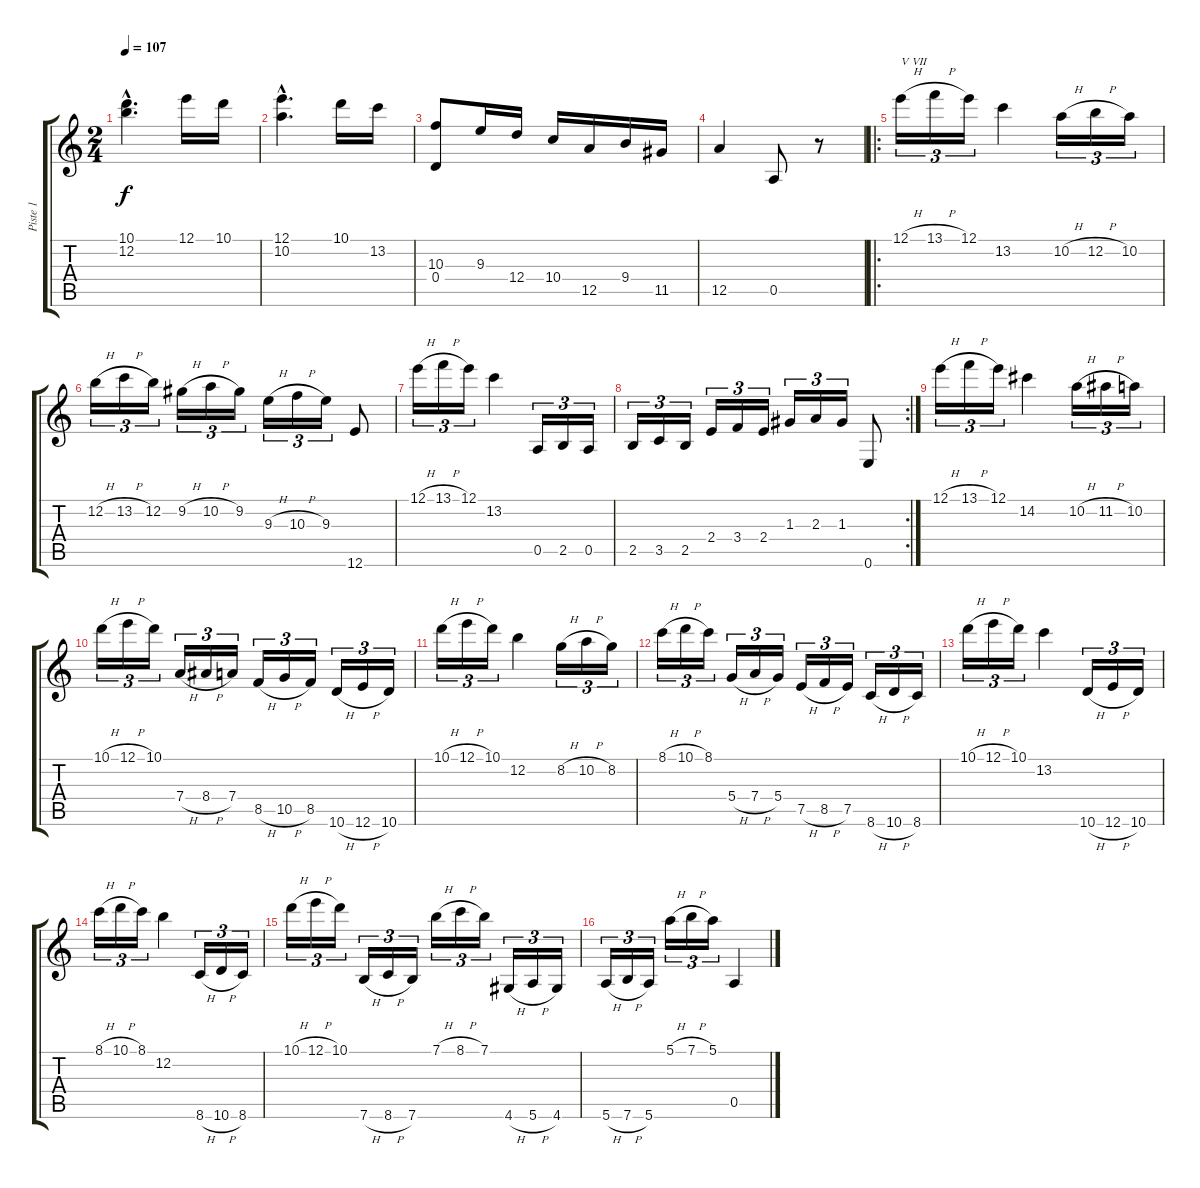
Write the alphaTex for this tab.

\track ("Piste 1" "Piste 1") {instrument distortionguitar}
\staff {score tabs}
\tuning (E4 B3 G3 D3 A2 E2) {hide}
\ts (2 4)
\tempo 107
\clef g2
\ks c
(10.1{hac} 12.2{hac}).4{d dy f} 12.1.16 10.1.16 |
(12.1{hac} 10.2{hac}).4{d} 10.1.16 13.2.16 |
(10.3 0.4).8 9.3.16 12.4.16 10.4.16 12.5.16 9.4.16 11.5.16 |
12.5.4 0.5.8 r.8 |
\ro
12.1{h}.16{tu (3 2) txt "V VII"} 13.1{h}.16{tu (3 2)} 12.1.16{tu (3 2)} 13.2.4 10.2{h}.16{tu (3 2)} 12.2{h}.16{tu (3 2)} 10.2.16{tu (3 2)} |
12.2{h}.16{tu (3 2)} 13.2{h}.16{tu (3 2)} 12.2.16{tu (3 2)} 9.2{h}.16{tu (3 2)} 10.2{h}.16{tu (3 2)} 9.2.16{tu (3 2)} 9.3{h}.16{tu (3 2)} 10.3{h}.16{tu (3 2)} 9.3.16{tu (3 2)} 12.6.8 |
12.1{h}.16{tu (3 2)} 13.1{h}.16{tu (3 2)} 12.1.16{tu (3 2)} 13.2.4 0.5.16{tu (3 2)} 2.5.16{tu (3 2)} 0.5.16{tu (3 2)} |
\rc 2
2.5.16{tu (3 2)} 3.5.16{tu (3 2)} 2.5.16{tu (3 2)} 2.4.16{tu (3 2)} 3.4.16{tu (3 2)} 2.4.16{tu (3 2)} 1.3.16{tu (3 2)} 2.3.16{tu (3 2)} 1.3.16{tu (3 2)} 0.6.8 |
12.1{h}.16{tu (3 2)} 13.1{h}.16{tu (3 2)} 12.1.16{tu (3 2)} 14.2.4 10.2{h}.16{tu (3 2)} 11.2{h}.16{tu (3 2)} 10.2.16{tu (3 2)} |
10.1{h}.16{tu (3 2)} 12.1{h}.16{tu (3 2)} 10.1.16{tu (3 2)} 7.4{h}.16{tu (3 2)} 8.4{h}.16{tu (3 2)} 7.4.16{tu (3 2)} 8.5{h}.16{tu (3 2)} 10.5{h}.16{tu (3 2)} 8.5.16{tu (3 2)} 10.6{h}.16{tu (3 2)} 12.6{h}.16{tu (3 2)} 10.6.16{tu (3 2)} |
10.1{h}.16{tu (3 2)} 12.1{h}.16{tu (3 2)} 10.1.16{tu (3 2)} 12.2.4 8.2{h}.16{tu (3 2)} 10.2{h}.16{tu (3 2)} 8.2.16{tu (3 2)} |
8.1{h}.16{tu (3 2)} 10.1{h}.16{tu (3 2)} 8.1.16{tu (3 2)} 5.4{h}.16{tu (3 2)} 7.4{h}.16{tu (3 2)} 5.4.16{tu (3 2)} 7.5{h}.16{tu (3 2)} 8.5{h}.16{tu (3 2)} 7.5.16{tu (3 2)} 8.6{h}.16{tu (3 2)} 10.6{h}.16{tu (3 2)} 8.6.16{tu (3 2)} |
10.1{h}.16{tu (3 2)} 12.1{h}.16{tu (3 2)} 10.1.16{tu (3 2)} 13.2.4 10.6{h}.16{tu (3 2)} 12.6{h}.16{tu (3 2)} 10.6.16{tu (3 2)} |
8.1{h}.16{tu (3 2)} 10.1{h}.16{tu (3 2)} 8.1.16{tu (3 2)} 12.2.4 8.6{h}.16{tu (3 2)} 10.6{h}.16{tu (3 2)} 8.6.16{tu (3 2)} |
10.1{h}.16{tu (3 2)} 12.1{h}.16{tu (3 2)} 10.1.16{tu (3 2)} 7.6{h}.16{tu (3 2)} 8.6{h}.16{tu (3 2)} 7.6.16{tu (3 2)} 7.1{h}.16{tu (3 2)} 8.1{h}.16{tu (3 2)} 7.1.16{tu (3 2)} 4.6{h}.16{tu (3 2)} 5.6{h}.16{tu (3 2)} 4.6.16{tu (3 2)} |
5.6{h}.16{tu (3 2)} 7.6{h}.16{tu (3 2)} 5.6.16{tu (3 2)} 5.1{h}.16{tu (3 2)} 7.1{h}.16{tu (3 2)} 5.1.16{tu (3 2)} 0.5.4
